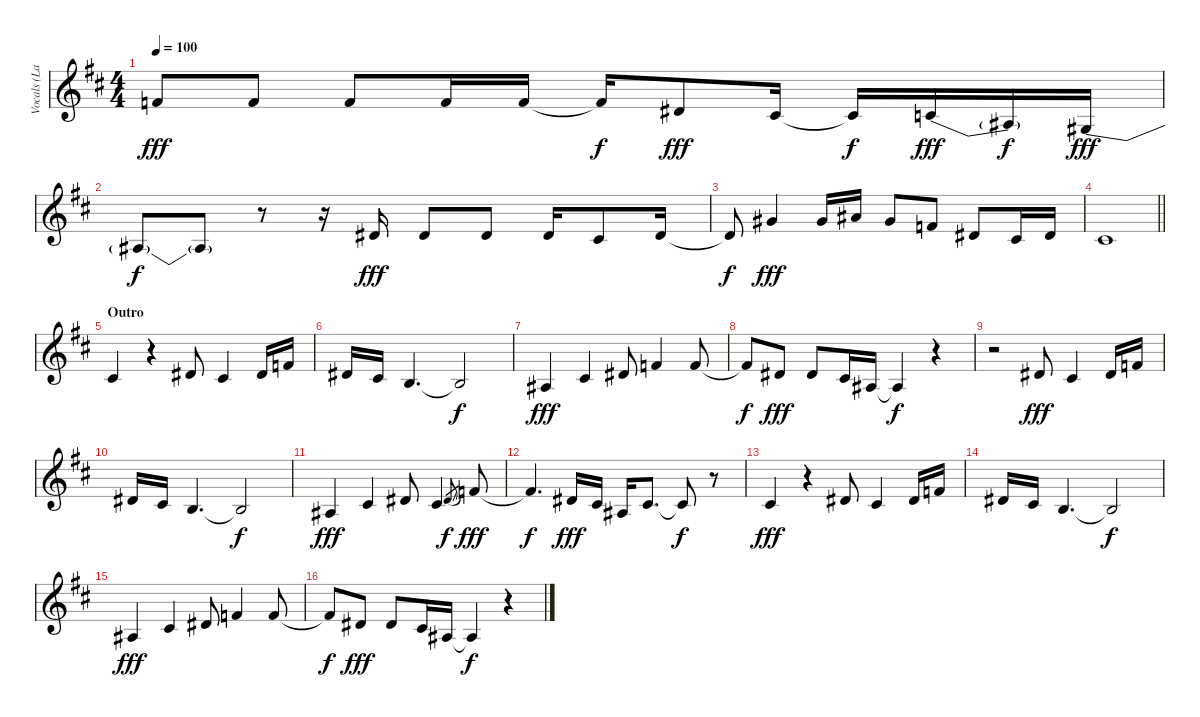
\track ("Vocals (Layne)" "Vocals (La") {instrument oboe}
\staff {score}
\tuning (Eb4 Bb3 Gb3 Db3 Ab2 Eb2) {hide}
\ts (4 4)
\tempo 100
\clef g2
\ks bminor
7.2.8{dy fff} 7.2.8 7.2.8 7.2.16 7.2.16 7.2{t}.16{dy f} 5.2.8{dy fff} 7.3.16 7.3{t}.16{dy f} 4.3{be (custom 0 4 20 4 40 0 60 0)}.16{dy fff} 4.3{t}.16{dy f} 2.3{be (bend 0 0 60 4)}.16{dy fff} |
2.3{t}.8{dy f} 2.3{t}.8 r.8 r.16 5.2.16{dy fff} 5.2.8 5.2.8 5.2.16 3.2.8 5.2.16 |
5.2{t}.8{dy f} 5.1.4{dy fff} 5.1.16 7.1.16 5.1.8 2.1.8 0.1.8 3.2.16 0.1.16 |
\barLineRight lightlight
3.2.1 |
\section ("" "Outro")
3.2.4 r.4 0.1.8 3.2.4 0.1.16 2.1.16 |
0.1.16 3.2.16 1.2.4{d} 1.2{t}.2{dy f} |
0.2.4{dy fff} 3.2.4 0.1.8 2.1.4 2.1.8 |
2.1{t}.8{dy f} 0.1.8{dy fff} 0.1.8 3.2.16 0.2.16 0.2{t}.4{dy f} r.4 |
r.2 0.1.8{dy fff} 3.2.4 0.1.16 2.1.16 |
0.1.16 3.2.16 1.2.4{d} 1.2{t}.2{dy f} |
0.2.4{dy fff} 3.2.4 0.1.8 3.2.4 0.1{sl}.8{gr dy f} 2.1.8{dy fff} |
2.1{t}.4{d dy f} 0.1.16{dy fff} 3.2.16 0.2.16 3.2.8{d} 3.2{t}.8{dy f} r.8 |
3.2.4{dy fff} r.4 0.1.8 3.2.4 0.1.16 2.1.16 |
0.1.16 3.2.16 1.2.4{d} 1.2{t}.2{dy f} |
0.2.4{dy fff} 3.2.4 0.1.8 2.1.4 2.1.8 |
2.1{t}.8{dy f} 0.1.8{dy fff} 0.1.8 3.2.16 0.2.16 0.2{t}.4{dy f} r.4
